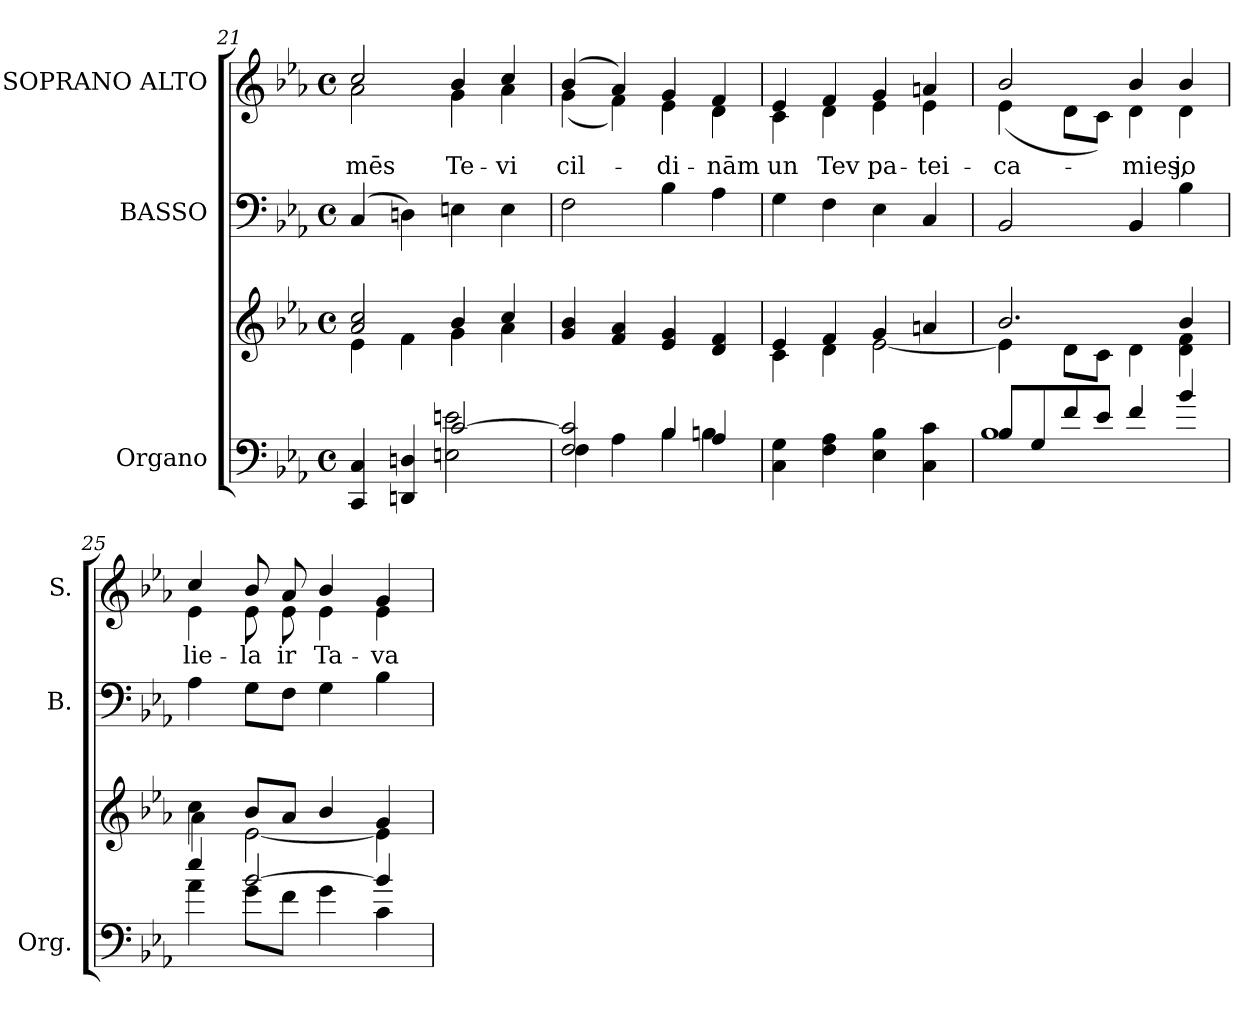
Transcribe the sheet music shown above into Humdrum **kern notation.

**kern	**kern	**kern	**kern	**text
*part3	*part3	*part2	*part1	*part1
*staff4	*staff3	*staff2	*staff1	*staff1
*I"Organo	*	*I"BASSO	*I"SOPRANO ALTO	*
*I'Org.	*	*I'B.	*I'S.	*
!!LO:LB:g=z
*clefF4	*clefG2	*clefF4	*clefG2	*
*k[b-e-a-]	*k[b-e-a-]	*k[b-e-a-]	*k[b-e-a-]	*
*E-:	*E-:	*E-:	*E-:	*
*M4/4	*M4/4	*M4/4	*M4/4	*
*met(c)	*met(c)	*met(c)	*met(c)	*
*8ba	*	*	*	*
=21	=21	=21	=21	=21
*^	*^	*	*	*
!	!	!	!	!	!	!LO:LY:b:color=#000000
*	*	*	*	*	*^	*
4CCCi/ 4CCi	2ryy	2a-i/ 2cci	4e-i\	(4Ci/	2cci/	2a-i\	mēs
4DDDni/ 4DDni	.	.	4fi\	4Dni\)	.	.	.
!	!	!	!	!	!	!	!LO:LY:b:color=#000000
[2Ci/	2EEni\ 2Eni	4b-i/	4gi\	4Eni\	4b-i/	4gi\	Te-
!	!	!	!	!	!	!	!LO:LY:b:color=#000000
.	.	4cci/	4a-i\	4Ei\	4cci/	4a-i\	-vi
*	*	*v	*v	*	*	*	*
=22	=22	=22	=22	=22	=22	=22
*	*	*^	*	*	*	*
!	!	!	!	!	!	!	!LO:LY:b:color=#000000
*	*	*v	*v	*	*	*	*
2FFi/ 2Ci]	4FFi\	4gi/ 4b-i	2Fi\	(4b-i/	(4gi\	cil-
.	4AA-i\	4fi/ 4a-i	.	4a-i/)	4fi\)	.
!	!	!	!	!	!	!LO:LY:b:color=#000000
4BB-i/	4BB-i\	4e-i/ 4gi	4B-i\	4gi/	4e-i\	-di-
!	!	!	!	!	!	!LO:LY:b:color=#000000
4AA-i/	4BBni\	4di/ 4fi	4A-i\	4fi/	4di\	-nām
*v	*v	*	*	*	*	*
=23	=23	=23	=23	=23	=23
*	*^	*	*	*	*
*^	*	*	*	*	*	*
!	!	!	!	!	!	!	!LO:LY:b:color=#000000
*v	*v	*	*	*	*	*	*
4CCi\ 4GGi	4e-i/	4ci\	4Gi\	4e-i/	4ci\	un
!	!	!	!	!	!	!LO:LY:b:color=#000000
4FFi\ 4AA-i	4fi/	4di\	4Fi\	4fi/	4di\	Tev
!	!	!	!	!	!	!LO:LY:b:color=#000000
4EE-i\ 4BB-i	4gi/	[2e-i\	4E-i\	4gi/	4e-i\	pa-
!	!	!	!	!	!	!LO:LY:b:color=#000000
4CCi\ 4Ci	4ani/	.	4Ci/	4ani/	4e-i\	-tei-
=24	=24	=24	=24	=24	=24	=24
*^	*	*	*	*	*	*
!	!	!	!	!	!	!	!LO:LY:b:color=#000000
8BB-i/L	1BB-i	2.b-i/	4e-i\]	2BB-i/	2b-i/	(4e-i\	-ca-
8GGi/	.	.	.	.	.	.	.
8Fi/	.	.	8di\L	.	.	8di\L	.
8E-i/J	.	.	8ci\J	.	.	8ci\J)	.
!	!	!	!	!	!	!	!LO:LY:b:color=#000000
4Fi/	.	.	4di\	4BB-i/	4b-i/	4di\	-mies,
!	!	!	!	!	!	!	!LO:LY:b:color=#000000
4B-i/	.	4b-i/	4di\ 4fi	4B-i\	4b-i/	4di\	jo
=25	=25	=25	=25	=25	=25	=25	=25
*	*	*X8ba	*	*	*	*	*
!	!	!	!	!	!	!	!LO:LY:b:color=#000000
4e-i/	4A-i\	4cci\	4a-i\	4A-i\	4cci/	4e-i\	lie-
!	!	!	!	!	!	!	!LO:LY:b:color=#000000
[2B-i/	8Gi\L	8b-i/L	[2e-i\	8Gi\L	8b-i/	8e-i\	-la
!	!	!	!	!	!	!	!LO:LY:b:color=#000000
.	8Fi\J	8a-i/J	.	8Fi\J	8a-i/	8e-i\	ir
!	!	!	!	!	!	!	!LO:LY:b:color=#000000
.	4Gi\	4b-i/	.	4Gi\	4b-i/	4e-i\	Ta-
!	!	!	!	!	!	!	!LO:LY:b:color=#000000
4B-i/]	4Ci\	4gi/	4e-i\]	4B-i\	4gi/	4e-i\	-va
*v	*v	*	*	*	*v	*v	*
*	*v	*v	*	*	*
=	=	=	=	=
*-	*-	*-	*-	*-
